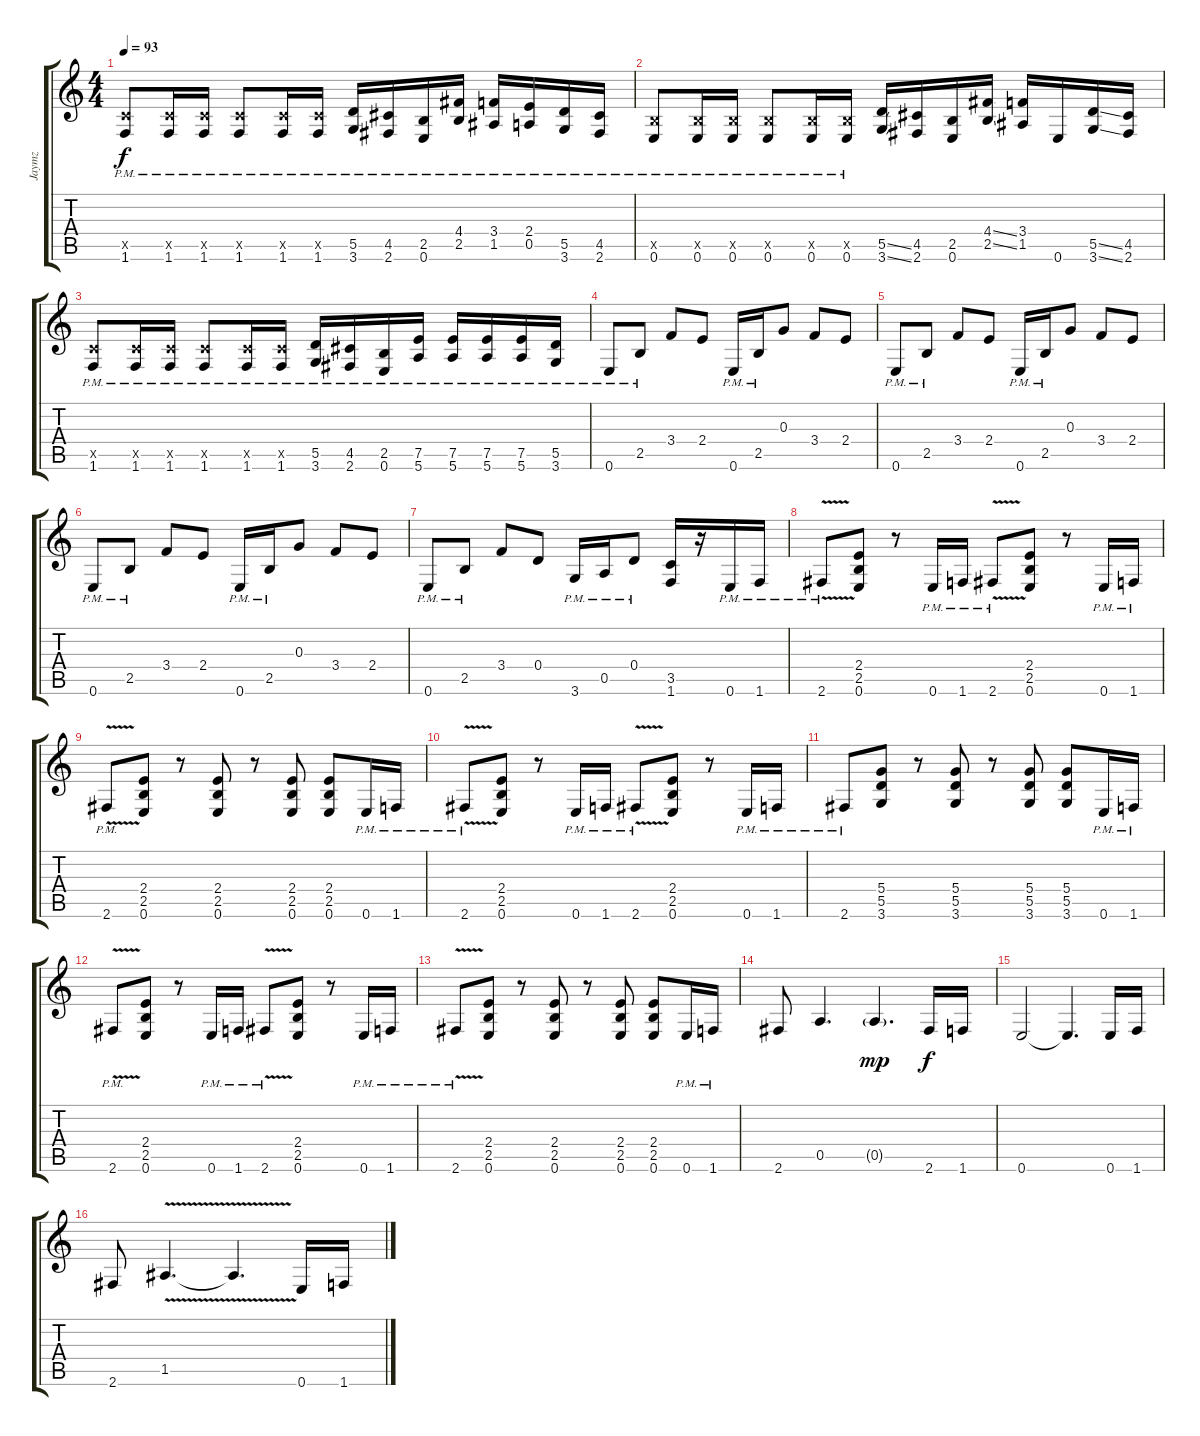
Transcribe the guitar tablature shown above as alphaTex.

\track ("Jaymz" "Jaymz") {instrument distortionguitar}
\staff {score tabs}
\tuning (E4 B3 G3 D3 A2 E2) {hide}
\ts (4 4)
\tempo 93
\clef g2
\ks c
(3.5{x} 1.6{pm}).8{dy f} (3.5{x} 1.6{pm}).16 (3.5{x} 1.6{pm}).16 (3.5{x} 1.6{pm}).8 (3.5{x} 1.6{pm}).16 (3.5{x} 1.6{pm}).16 (5.5{pm} 3.6{pm}).16 (4.5{pm} 2.6{pm}).16 (2.5{pm} 0.6{pm}).16 (4.4{pm} 2.5{pm}).16 (3.4{pm} 1.5{pm}).16 (2.4{pm} 0.5{pm}).16 (5.5{pm} 3.6{pm}).16 (4.5{pm} 2.6{pm}).16 |
(2.5{x} 0.6{pm}).8 (2.5{x} 0.6{pm}).16 (2.5{x} 0.6{pm}).16 (2.5{x} 0.6{pm}).8 (2.5{x} 0.6{pm}).16 (2.5{x} 0.6{pm}).16 (5.5{ss} 3.6{ss}).16 (4.5 2.6).16 (2.5 0.6).16 (4.4{ss} 2.5{ss}).16 (3.4 1.5).16 0.6.16 (5.5{ss} 3.6{ss}).16 (4.5 2.6).16 |
(3.5{x} 1.6{pm}).8 (3.5{x} 1.6{pm}).16 (3.5{x} 1.6{pm}).16 (3.5{x} 1.6{pm}).8 (3.5{x} 1.6{pm}).16 (3.5{x} 1.6{pm}).16 (5.5{pm} 3.6{pm}).16 (4.5{pm} 2.6{pm}).16 (2.5{pm} 0.6{pm}).16 (7.5{pm} 5.6{pm}).16 (7.5{pm} 5.6{pm}).16 (7.5{pm} 5.6{pm}).16 (7.5{pm} 5.6{pm}).16 (5.5{pm} 3.6{pm}).16 |
0.6{pm}.8 2.5{pm}.8 3.4.8 2.4.8 0.6{pm}.16 2.5{pm}.16 0.3.8 3.4.8 2.4.8 |
0.6{pm}.8 2.5{pm}.8 3.4.8 2.4.8 0.6{pm}.16 2.5{pm}.16 0.3.8 3.4.8 2.4.8 |
0.6{pm}.8 2.5{pm}.8 3.4.8 2.4.8 0.6{pm}.16 2.5{pm}.16 0.3.8 3.4.8 2.4.8 |
0.6{pm}.8 2.5{pm}.8 3.4.8 0.4.8 3.6{pm}.16 0.5{pm}.16 0.4{pm}.8 (3.5 1.6).16 r.16 0.6{pm}.16 1.6{pm}.16 |
2.6{v pm}.8 (2.4 2.5 0.6).8 r.8 0.6{pm}.16 1.6{pm}.16 2.6{v pm}.8 (2.4 2.5 0.6).8 r.8 0.6{pm}.16 1.6{pm}.16 |
2.6{v pm}.8 (2.4 2.5 0.6).8 r.8 (2.4 2.5 0.6).8 r.8 (2.4 2.5 0.6).8 (2.4 2.5 0.6).8 0.6{pm}.16 1.6{pm}.16 |
2.6{v pm}.8 (2.4 2.5 0.6).8 r.8 0.6{pm}.16 1.6{pm}.16 2.6{v pm}.8 (2.4 2.5 0.6).8 r.8 0.6{pm}.16 1.6{pm}.16 |
2.6{pm}.8 (5.4 5.5 3.6).8 r.8 (5.4 5.5 3.6).8 r.8 (5.4 5.5 3.6).8 (5.4 5.5 3.6).8 0.6{pm}.16 1.6{pm}.16 |
2.6{v pm}.8 (2.4 2.5 0.6).8 r.8 0.6{pm}.16 1.6{pm}.16 2.6{v pm}.8 (2.4 2.5 0.6).8 r.8 0.6{pm}.16 1.6{pm}.16 |
2.6{v pm}.8 (2.4 2.5 0.6).8 r.8 (2.4 2.5 0.6).8 r.8 (2.4 2.5 0.6).8 (2.4 2.5 0.6).8 0.6{pm}.16 1.6{pm}.16 |
2.6.8 0.5.4{d} 0.5{g}.4{d dy mp} 2.6.16{dy f} 1.6.16 |
0.6.2 0.6{t}.4{d} 0.6.16 1.6.16 |
2.6.8 1.5{v}.4{d} 1.5{t}.4{d} 0.6.16 1.6.16
